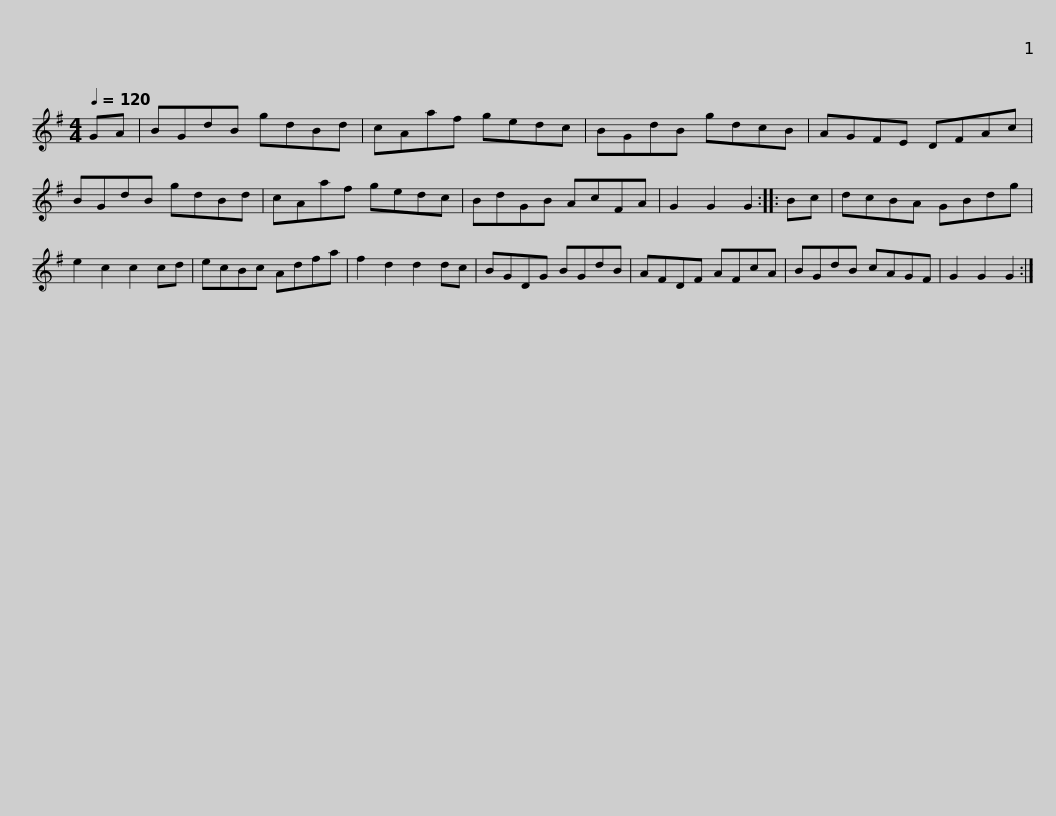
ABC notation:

X:1
L:1/8
Q:1/4=120
M:4/4
I:linebreak $
K:G
V:1 treble
V:1
 GA | BGdB gdBd | cAaf gedc | BGdB gdcB | AGFE DFAc | %5
 BGdB gdBd |$ cAaf gedc | BdGB AcFA | G2 G2 G2 :: Bc | %10
 dcBA GBdg | e2 c2 c2 cd | ecBc Adfa |$ f2 d2 d2 dc | BGDG BGdB | %15
 AFDF AFcA | BGdB cAGF | G2 G2 G2 :| %18
